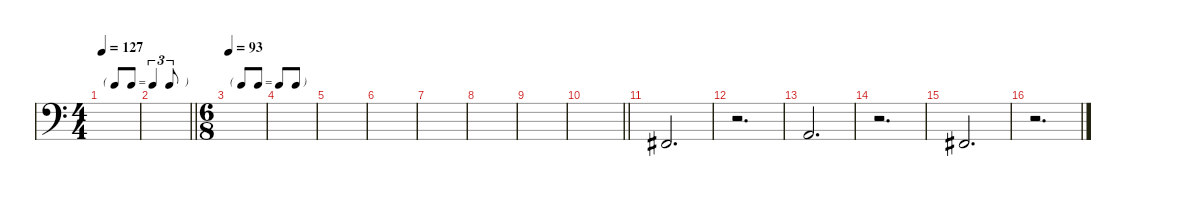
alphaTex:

\defaultSystemsLayout 4
\hideDynamics
\bracketExtendMode nobrackets
\singleTrackTrackNamePolicy hidden
\multiTrackTrackNamePolicy hidden
\firstSystemTrackNameMode fullname
\firstSystemTrackNameOrientation horizontal
\otherSystemsTrackNameOrientation horizontal
\track ("Piano LH" "el.pno.") {defaultSystemsLayout 16 instrument electricgrandpiano}
\staff {score}
\tuning (E4 B3 G3 D3 A2 E2)
\ts (4 4)
\tf triplet8th
\tempo 127
\clef f4
\ks c
|
\barLineRight lightlight
|
\ts (6 8)
\beaming (8 3 3)
\tf none
\tempo 93
|
|
|
|
|
|
|
\barLineRight lightlight
|
2.6{acc #}.2{d beam Up} |
r.2{d beam Down} |
0.5.2{d beam Up} |
r.2{d beam Down} |
2.6{acc #}.2{d beam Up} |
r.2{d beam Down}
